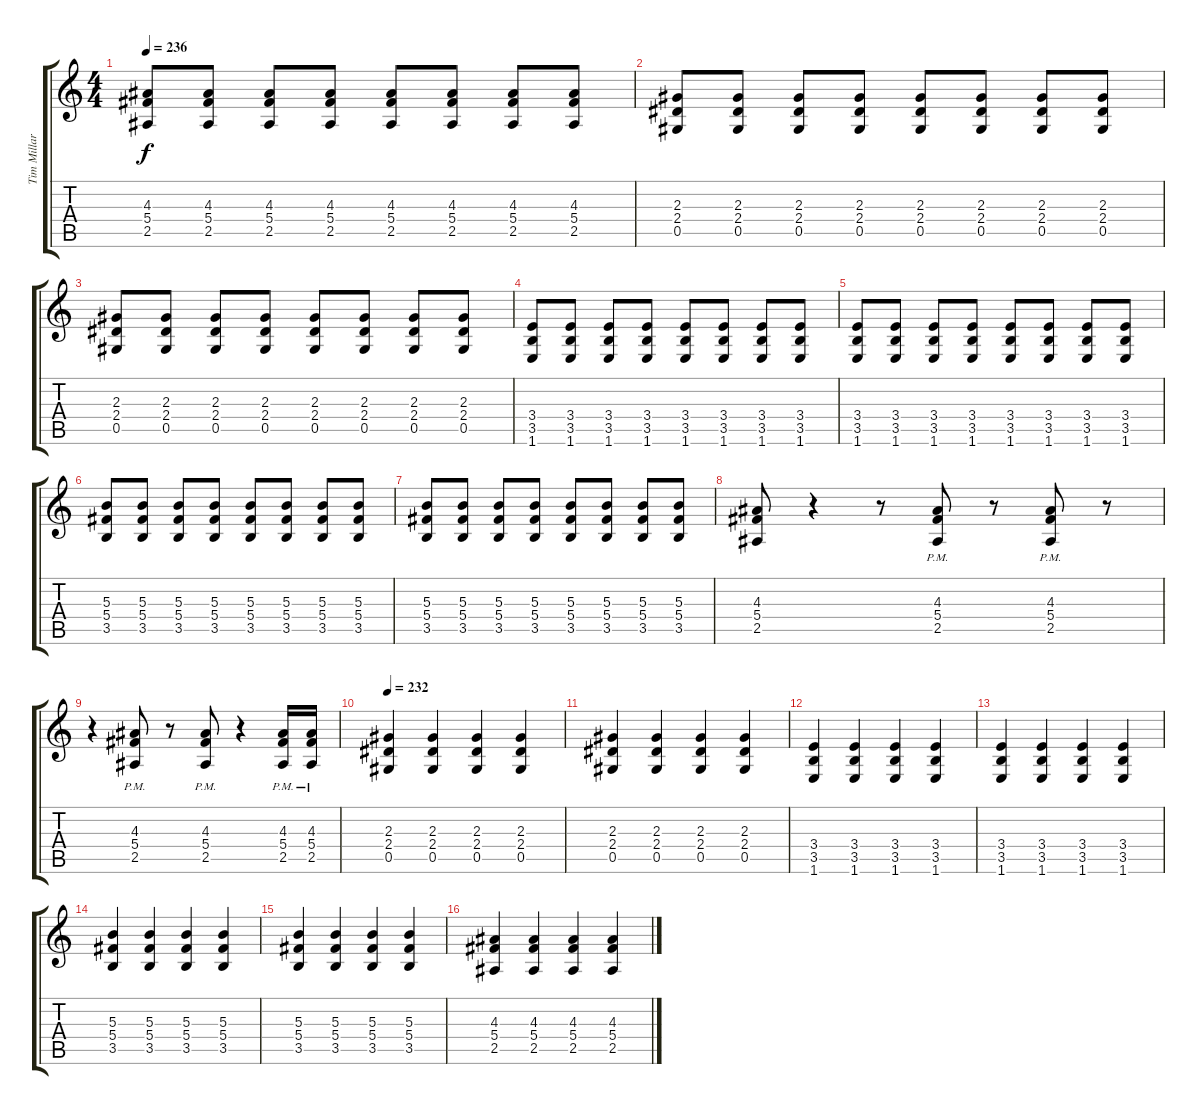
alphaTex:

\track ("Tim Millar" "Tim Millar") {instrument distortionguitar}
\staff {score tabs}
\tuning (Eb4 Bb3 Gb3 Db3 Ab2 Eb2) {hide}
\ts (4 4)
\tempo 236
\clef g2
\ks c
(4.3 5.4 2.5).8{dy f} (4.3 5.4 2.5).8 (4.3 5.4 2.5).8 (4.3 5.4 2.5).8 (4.3 5.4 2.5).8 (4.3 5.4 2.5).8 (4.3 5.4 2.5).8 (4.3 5.4 2.5).8 |
(2.3 2.4 0.5).8 (2.3 2.4 0.5).8 (2.3 2.4 0.5).8 (2.3 2.4 0.5).8 (2.3 2.4 0.5).8 (2.3 2.4 0.5).8 (2.3 2.4 0.5).8 (2.3 2.4 0.5).8 |
(2.3 2.4 0.5).8 (2.3 2.4 0.5).8 (2.3 2.4 0.5).8 (2.3 2.4 0.5).8 (2.3 2.4 0.5).8 (2.3 2.4 0.5).8 (2.3 2.4 0.5).8 (2.3 2.4 0.5).8 |
(3.4 3.5 1.6).8 (3.4 3.5 1.6).8 (3.4 3.5 1.6).8 (3.4 3.5 1.6).8 (3.4 3.5 1.6).8 (3.4 3.5 1.6).8 (3.4 3.5 1.6).8 (3.4 3.5 1.6).8 |
(3.4 3.5 1.6).8 (3.4 3.5 1.6).8 (3.4 3.5 1.6).8 (3.4 3.5 1.6).8 (3.4 3.5 1.6).8 (3.4 3.5 1.6).8 (3.4 3.5 1.6).8 (3.4 3.5 1.6).8 |
(5.3 5.4 3.5).8 (5.3 5.4 3.5).8 (5.3 5.4 3.5).8 (5.3 5.4 3.5).8 (5.3 5.4 3.5).8 (5.3 5.4 3.5).8 (5.3 5.4 3.5).8 (5.3 5.4 3.5).8 |
(5.3 5.4 3.5).8 (5.3 5.4 3.5).8 (5.3 5.4 3.5).8 (5.3 5.4 3.5).8 (5.3 5.4 3.5).8 (5.3 5.4 3.5).8 (5.3 5.4 3.5).8 (5.3 5.4 3.5).8 |
(4.3 5.4 2.5).8 r.4 r.8 (4.3{pm} 5.4{pm} 2.5{pm}).8 r.8 (4.3{pm} 5.4{pm} 2.5{pm}).8 r.8 |
r.4 (4.3{pm} 5.4{pm} 2.5{pm}).8 r.8 (4.3{pm} 5.4{pm} 2.5{pm}).8 r.4 (4.3{pm} 5.4{pm} 2.5{pm}).16 (4.3{pm} 5.4{pm} 2.5{pm}).16 |
\tempo 232
(2.3 2.4 0.5).4 (2.3 2.4 0.5).4 (2.3 2.4 0.5).4 (2.3 2.4 0.5).4 |
(2.3 2.4 0.5).4 (2.3 2.4 0.5).4 (2.3 2.4 0.5).4 (2.3 2.4 0.5).4 |
(3.4 3.5 1.6).4 (3.4 3.5 1.6).4 (3.4 3.5 1.6).4 (3.4 3.5 1.6).4 |
(3.4 3.5 1.6).4 (3.4 3.5 1.6).4 (3.4 3.5 1.6).4 (3.4 3.5 1.6).4 |
(5.3 5.4 3.5).4 (5.3 5.4 3.5).4 (5.3 5.4 3.5).4 (5.3 5.4 3.5).4 |
(5.3 5.4 3.5).4 (5.3 5.4 3.5).4 (5.3 5.4 3.5).4 (5.3 5.4 3.5).4 |
(4.3 5.4 2.5).4 (4.3 5.4 2.5).4 (4.3 5.4 2.5).4 (4.3 5.4 2.5).4
